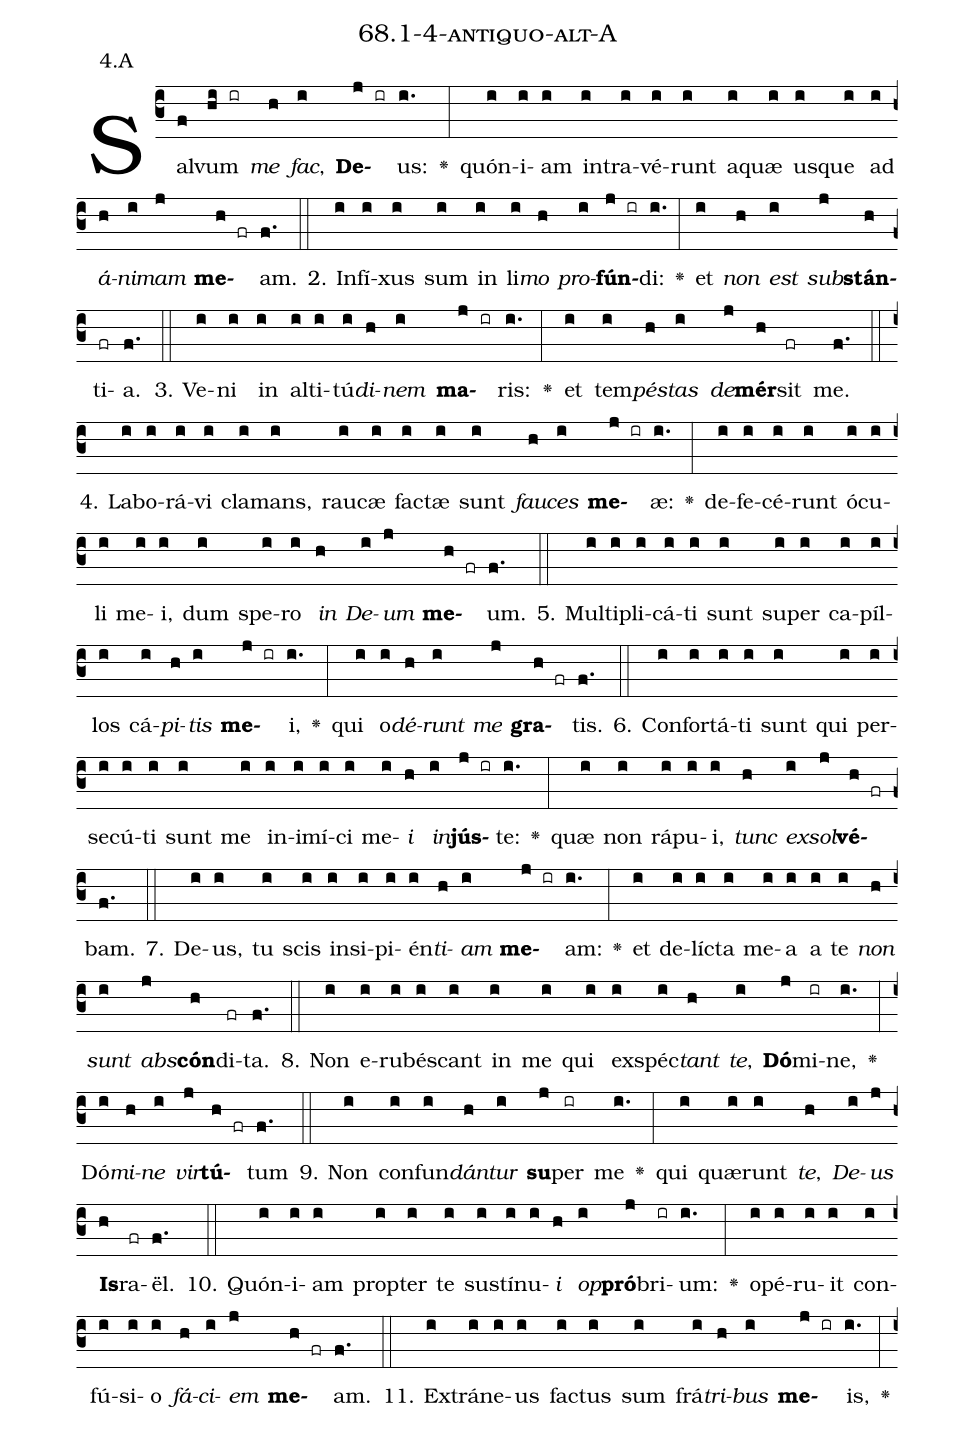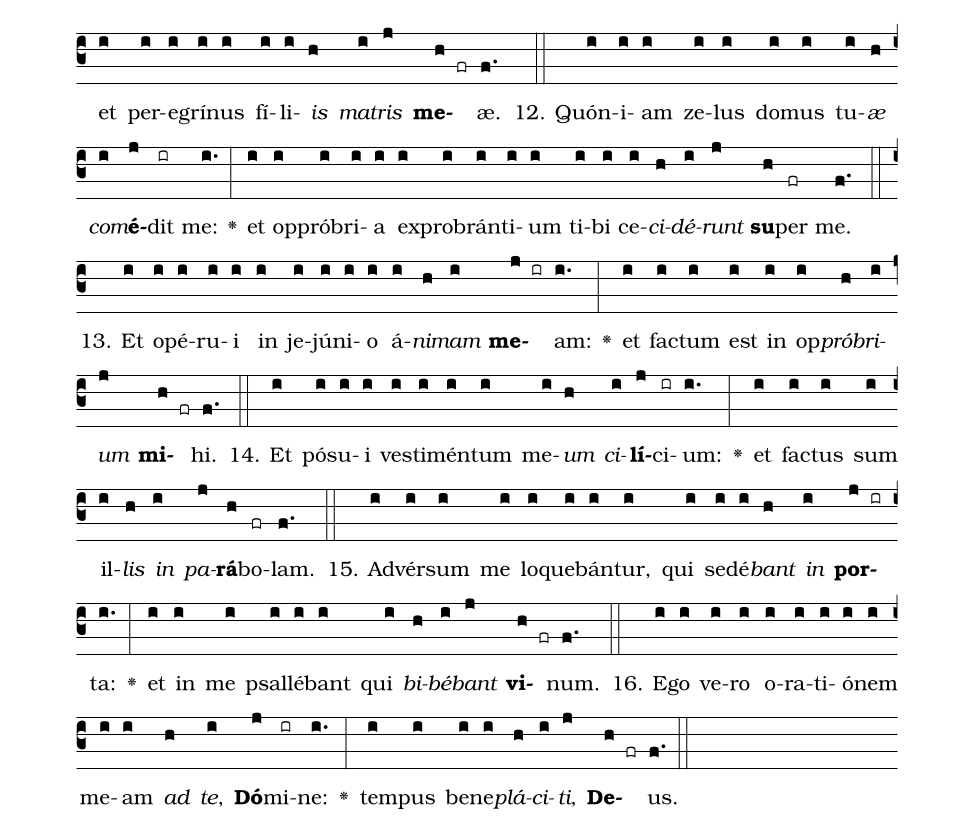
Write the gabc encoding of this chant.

name: 68.1-4-antiquo-alt-A;
annotation: 4.A;
%%
(c3)Sal(f)vum(hi ir) <i>me</i>(h) <i>fac</i>,(i) <b>De</b>(j ir)us:(i.) <v>\greheightstar</v>(:) quón(i)i(i)am(i) in(i)tra(i)vé(i)runt(i) a(i)quæ(i) us(i)que(i) ad(i) <i>á</i>(h)<i>ni</i>(i)<i>mam</i>(j) <b>me</b>(h fr)am.(f.) (::)
2. In(i)fí(i)xus(i) sum(i) in(i) li(i)<i>mo</i>(h) <i>pro</i>(i)<b>fún</b>(j ir)di:(i.) <v>\greheightstar</v>(:) et(i) <i>non</i>(h) <i>est</i>(i) <i>sub</i>(j)<b>stán</b>(h)ti(fr)a.(f.) (::)
3. Ve(i)ni(i) in(i) al(i)ti(i)tú(i)<i>di</i>(h)<i>nem</i>(i) <b>ma</b>(j ir)ris:(i.) <v>\greheightstar</v>(:) et(i) tem(i)<i>pés</i>(h)<i>tas</i>(i) <i>de</i>(j)<b>mér</b>(h)sit(fr) me.(f.) (::)
4. La(i)bo(i)rá(i)vi(i) cla(i)mans,(i) rau(i)cæ(i) fac(i)tæ(i) sunt(i) <i>fau</i>(h)<i>ces</i>(i) <b>me</b>(j ir)æ:(i.) <v>\greheightstar</v>(:) de(i)fe(i)cé(i)runt(i) ó(i)cu(i)li(i) me(i)i,(i) dum(i) spe(i)ro(i) <i>in</i>(h) <i>De</i>(i)<i>um</i>(j) <b>me</b>(h fr)um.(f.) (::)
5. Mul(i)ti(i)pli(i)cá(i)ti(i) sunt(i) su(i)per(i) ca(i)píl(i)los(i) cá(i)<i>pi</i>(h)<i>tis</i>(i) <b>me</b>(j ir)i,(i.) <v>\greheightstar</v>(:) qui(i) o(i)<i>dé</i>(h)<i>runt</i>(i) <i>me</i>(j) <b>gra</b>(h fr)tis.(f.) (::)
6. Con(i)for(i)tá(i)ti(i) sunt(i) qui(i) per(i)se(i)cú(i)ti(i) sunt(i) me(i) in(i)i(i)mí(i)ci(i) me(i)<i>i</i>(h) <i>in</i>(i)<b>jús</b>(j ir)te:(i.) <v>\greheightstar</v>(:) quæ(i) non(i) rá(i)pu(i)i,(i) <i>tunc</i>(h) <i>ex</i>(i)<i>sol</i>(j)<b>vé</b>(h fr)bam.(f.) (::)
7. De(i)us,(i) tu(i) scis(i) in(i)si(i)pi(i)én(i)<i>ti</i>(h)<i>am</i>(i) <b>me</b>(j ir)am:(i.) <v>\greheightstar</v>(:) et(i) de(i)líc(i)ta(i) me(i)a(i) a(i) te(i) <i>non</i>(h) <i>sunt</i>(i) <i>abs</i>(j)<b>cón</b>(h)di(fr)ta.(f.) (::)
8. Non(i) e(i)ru(i)bés(i)cant(i) in(i) me(i) qui(i) ex(i)spéc(i)<i>tant</i>(h) <i>te</i>,(i) <b>Dó</b>(j)mi(ir)ne,(i.) <v>\greheightstar</v>(:) Dó(i)<i>mi</i>(h)<i>ne</i>(i) <i>vir</i>(j)<b>tú</b>(h fr)tum(f.) (::)
9. Non(i) con(i)fun(i)<i>dán</i>(h)<i>tur</i>(i) <b>su</b>(j)per(ir) me(i.) <v>\greheightstar</v>(:) qui(i) quæ(i)runt(i) <i>te</i>,(h) <i>De</i>(i)<i>us</i>(j) <b>Is</b>(h)ra(fr)ël.(f.) (::)
10. Quón(i)i(i)am(i) prop(i)ter(i) te(i) sus(i)tí(i)nu(i)<i>i</i>(h) <i>op</i>(i)<b>pró</b>(j)bri(ir)um:(i.) <v>\greheightstar</v>(:) o(i)pé(i)ru(i)it(i) con(i)fú(i)si(i)o(i) <i>fá</i>(h)<i>ci</i>(i)<i>em</i>(j) <b>me</b>(h fr)am.(f.) (::)
11. Ex(i)trá(i)ne(i)us(i) fac(i)tus(i) sum(i) frá(i)<i>tri</i>(h)<i>bus</i>(i) <b>me</b>(j ir)is,(i.) <v>\greheightstar</v>(:) et(i) per(i)e(i)grí(i)nus(i) fí(i)li(i)<i>is</i>(h) <i>ma</i>(i)<i>tris</i>(j) <b>me</b>(h fr)æ.(f.) (::)
12. Quón(i)i(i)am(i) ze(i)lus(i) do(i)mus(i) tu(i)<i>æ</i>(h) <i>com</i>(i)<b>é</b>(j)dit(ir) me:(i.) <v>\greheightstar</v>(:) et(i) op(i)pró(i)bri(i)a(i) ex(i)pro(i)brán(i)ti(i)um(i) ti(i)bi(i) ce(i)<i>ci</i>(h)<i>dé</i>(i)<i>runt</i>(j) <b>su</b>(h)per(fr) me.(f.) (::)
13. Et(i) o(i)pé(i)ru(i)i(i) in(i) je(i)jú(i)ni(i)o(i) á(i)<i>ni</i>(h)<i>mam</i>(i) <b>me</b>(j ir)am:(i.) <v>\greheightstar</v>(:) et(i) fac(i)tum(i) est(i) in(i) op(i)<i>pró</i>(h)<i>bri</i>(i)<i>um</i>(j) <b>mi</b>(h fr)hi.(f.) (::)
14. Et(i) pó(i)su(i)i(i) ves(i)ti(i)mén(i)tum(i) me(i)<i>um</i>(h) <i>ci</i>(i)<b>lí</b>(j)ci(ir)um:(i.) <v>\greheightstar</v>(:) et(i) fac(i)tus(i) sum(i) il(i)<i>lis</i>(h) <i>in</i>(i) <i>pa</i>(j)<b>rá</b>(h)bo(fr)lam.(f.) (::)
15. Ad(i)vér(i)sum(i) me(i) lo(i)que(i)bán(i)tur,(i) qui(i) se(i)dé(i)<i>bant</i>(h) <i>in</i>(i) <b>por</b>(j ir)ta:(i.) <v>\greheightstar</v>(:) et(i) in(i) me(i) psal(i)lé(i)bant(i) qui(i) <i>bi</i>(h)<i>bé</i>(i)<i>bant</i>(j) <b>vi</b>(h fr)num.(f.) (::)
16. E(i)go(i) ve(i)ro(i) o(i)ra(i)ti(i)ó(i)nem(i) me(i)am(i) <i>ad</i>(h) <i>te</i>,(i) <b>Dó</b>(j)mi(ir)ne:(i.) <v>\greheightstar</v>(:) tem(i)pus(i) be(i)ne(i)<i>plá</i>(h)<i>ci</i>(i)<i>ti</i>,(j) <b>De</b>(h fr)us.(f.) (::)
